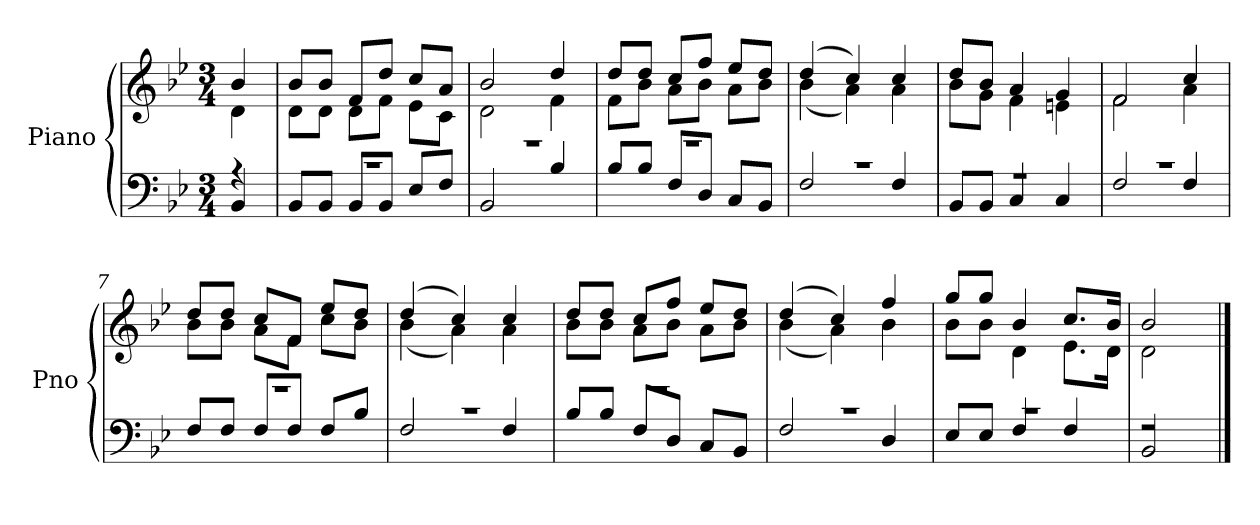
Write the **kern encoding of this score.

**kern	**kern
*part1	*part1
*staff2	*staff1
*I"Piano	*
*I'Pno	*
*clefF4	*clefG2
*k[b-e-]	*k[b-e-]
*B-:	*B-:
*M3/4	*M3/4
=	=
*^	*^
4r	4BB-/	4b-/	4d\
=1	=1	=1	=1
2.r	8BB-/L	8b-/L	8d\L
.	8BB-/J	8b-/J	8d\J
.	8BB-/L	8f/L	8d\L
.	8BB-/J	8dd/J	8f\J
.	8E-/L	8cc/L	8e-\L
.	8F/J	8a/J	8c\J
=2	=2	=2	=2
2.r	2BB-/	2b-/	2d\
.	4B-/	4dd/	4f\
=3	=3	=3	=3
2.r	8B-/L	8dd/L	8f\L
.	8B-/J	8dd/J	8b-\J
.	8F/L	8cc/L	8a\L
.	8D/J	8ff/J	8b-\J
.	8C/L	8ee-/L	8a\L
.	8BB-/J	8dd/J	8b-\J
=4	=4	=4	=4
2.r	2F/	(4dd/	(4b-\
.	.	4cc/)	4a\)
.	4F/	4cc/	4a\
=5	=5	=5	=5
2.r	8BB-/L	8dd/L	8b-\L
.	8BB-/J	8b-/J	8g\J
.	4C/	4a/	4f\
.	4C/	4g/	4en\
=6	=6	=6	=6
2.r	2F/	2f/	2f\
.	4F/	4cc/	4a\
!!LO:LB:g=z	!!
=7	=7	=7	=7
2.r	8F/L	8dd/L	8b-\L
.	8F/J	8dd/J	8b-\J
.	8F/L	8cc/L	8a\L
.	8F/J	8f/J	8f\J
.	8F/L	8ee-/L	8cc\L
.	8B-/J	8dd/J	8b-\J
=8	=8	=8	=8
2.r	2F/	(4dd/	(4b-\
.	.	4cc/)	4a\)
.	4F/	4cc/	4a\
=9	=9	=9	=9
2.r	8B-/L	8dd/L	8b-\L
.	8B-/J	8dd/J	8b-\J
.	8F/L	8cc/L	8a\L
.	8D/J	8ff/J	8b-\J
.	8C/L	8ee-/L	8a\L
.	8BB-/J	8dd/J	8b-\J
=10	=10	=10	=10
2.r	2F/	(4dd/	(4b-\
.	.	4cc/)	4a\)
.	4D/	4ff/	4b-\
=11	=11	=11	=11
2.r	8E-/L	8gg/L	8b-\L
.	8E-/J	8gg/J	8b-\J
.	4F/	4b-/	4d\
.	4F/	8.cc/L	8.e-\L
.	.	16b-/Jk	16d\Jk
=12	=12	=12	=12
2r	2BB-/	2b-/	2d\
*v	*v	*	*
*	*v	*v
==	==
*-	*-
